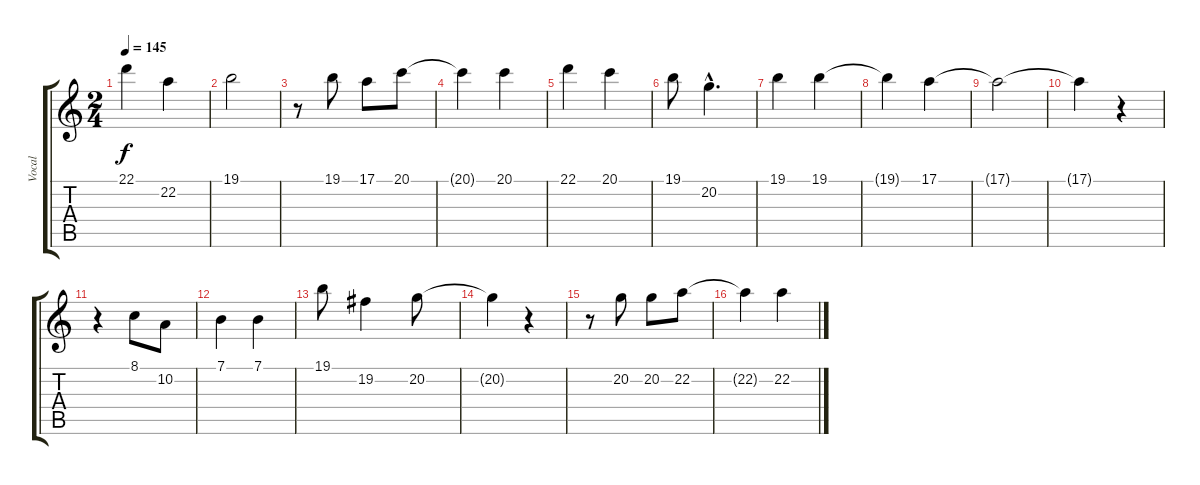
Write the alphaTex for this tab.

\track ("Vocal" "Vocal") {instrument tenorsax}
\staff {score tabs}
\tuning (E4 B3 G3 D3 A2 E2) {hide}
\ts (2 4)
\tempo 145
\clef g2
\ks c
22.1.4{dy f} 22.2.4 |
19.1.2 |
r.8 19.1.8 17.1.8 20.1.8 |
20.1{t}.4 20.1.4 |
22.1.4 20.1.4 |
19.1.8 20.2{hac}.4{d} |
19.1.4 19.1.4 |
19.1{t}.4 17.1.4 |
17.1{t}.2 |
17.1{t}.4 r.4 |
r.4 8.1.8 10.2.8 |
7.1.4 7.1.4 |
19.1.8 19.2.4 20.2.8 |
20.2{t}.4 r.4 |
r.8 20.2.8 20.2.8 22.2.8 |
22.2{t}.4 22.2.4
